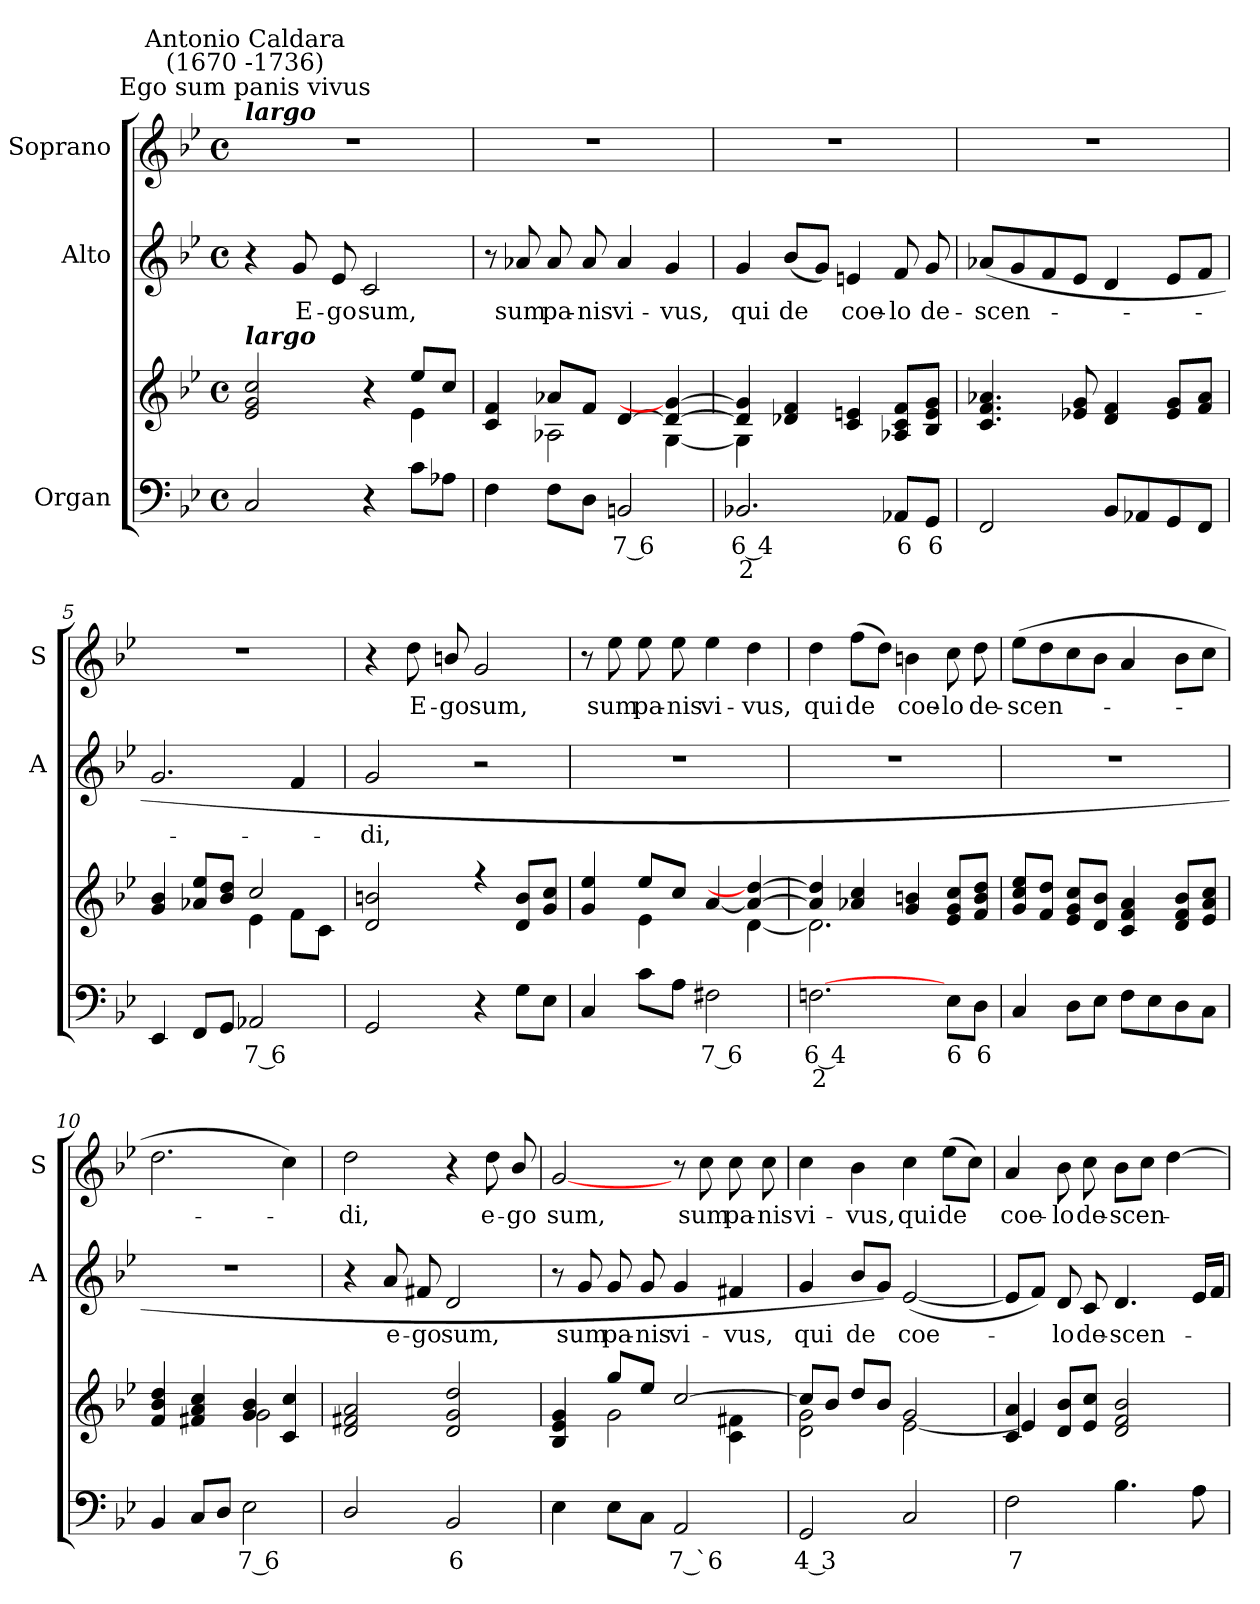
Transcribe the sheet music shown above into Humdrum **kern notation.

**kern	**text	**text	**kern	**kern	**text	**kern	**text
*part3	*part3	*part3	*part3	*part2	*part2	*part1	*part1
*staff4	*staff4	*staff4	*staff3	*staff2	*staff2	*staff1	*staff1
*I"Organ	*	*	*	*I"Alto	*	*I"Soprano	*
*	*	*	*	*I'A	*	*I'S	*
*clefF4	*	*	*clefG2	*clefG2	*	*clefG2	*
*k[b-e-]	*	*	*k[b-e-]	*k[b-e-]	*	*k[b-e-]	*
*B-:	*	*	*B-:	*B-:	*	*B-:	*
*M4/4	*	*	*M4/4	*M4/4	*	*M4/4	*
*met(c)	*	*	*met(c)	*met(c)	*	*met(c)	*
=1	=1	=1	=1	=1	=1	=1	=1
*	*	*	*^	*	*	*	*
!	!	!	!	!	!	!	!LO:TX:a:Bi:t=largo	!
!	!	!	!	!	!	!	!LO:TX:a:cj:t=Ego sum panis vivus	!
!	!	!	!	!	!	!	!LO:TX:a:cj:t=Antonio Caldara\n(1670 -1736)	!
!	!	!	!LO:TX:a:Bi:t=largo	!	!	!	!	!
2C	.	.	2e-/ 2g/ 2cc/	2.ryy	4r	.	1r	.
!	!	!	!	!	!	!LO:LY:b	!	!
.	.	.	.	.	8g	E-	.	.
!	!	!	!	!	!	!LO:LY:b	!	!
.	.	.	.	.	8e-	-go	.	.
!	!	!	!	!	!	!LO:LY:b	!	!
4r	.	.	4r	.	2c	sum,	.	.
8cL	.	.	8ee-/L	4e-\	.	.	.	.
8A-XJ	.	.	8cc/J	.	.	.	.	.
=2	=2	=2	=2	=2	=2	=2	=2	=2
4F	.	.	4c/ 4f/	4ryy	8r	.	1r	.
!	!	!	!	!	!	!LO:LY:b	!	!
.	.	.	.	.	8a-X	sum	.	.
!	!	!	!	!	!	!LO:LY:b	!	!
8FL	.	.	8a-X/L	2A-X\	8a-	pa-	.	.
!	!	!	!	!	!	!LO:LY:b	!	!
8DJ	.	.	8f/J	.	8a-	-nis	.	.
!	!LO:LY:b	!	!	!	!	!LO:LY:b	!	!
2BBn	7 6	.	[4d/	.	4a-	vi-	.	.
!	!	!	!	!	!	!LO:LY:b	!	!
.	.	.	4d/_ 4g/_	[4G\	4g	-vus,	.	.
=3	=3	=3	=3	=3	=3	=3	=3	=3
!	!LO:LY:b	!LO:LY:b	!	!	!	!LO:LY:b	!	!
2.BB-X	6 4	2	4d/] 4g/]	4G\]	4g	qui	1r	.
!	!	!	!	!	!	!LO:LY:b	!	!
.	.	.	4d-X/ 4f/	2.ryy	(<8b-L	de	.	.
.	.	.	.	.	8gJ)	.	.	.
!	!	!	!	!	!	!LO:LY:b	!	!
.	.	.	4c/ 4en/	.	4en	coe-	.	.
!	!LO:LY:b	!	!	!	!	!LO:LY:b	!	!
8AA-XL	6	.	8A-X/ 8c/ 8f/L	.	8f	-lo	.	.
!	!LO:LY:b	!	!	!	!	!LO:LY:b	!	!
8GGJ	6	.	8B-/ 8e/ 8g/J	.	8g	de-	.	.
=4	=4	=4	=4	=4	=4	=4	=4	=4
!	!	!	!	!	!	!LO:LY:b	!	!
2FF	.	.	4.c/ 4.f/ 4.a-X/	1ryy	(<8a-XL	-scen-	1r	.
.	.	.	.	.	8g	.	.	.
.	.	.	.	.	8f	.	.	.
.	.	.	8e-X/ 8g/	.	8e-J	.	.	.
8BB-L	.	.	4d/ 4f/	.	4d	.	.	.
8AA-X	.	.	.	.	.	.	.	.
8GG	.	.	8e-/ 8g/L	.	8e-L	.	.	.
8FFJ	.	.	8f/ 8a-/J	.	8fJ	.	.	.
=5	=5	=5	=5	=5	=5	=5	=5	=5
4EE-	.	.	4g/ 4b-/	2ryy	2.g	.	1r	.
8FFL	.	.	8a-X/ 8ee-/L	.	.	.	.	.
8GGJ	.	.	8b-/ 8dd/J	.	.	.	.	.
!	!LO:LY:b	!	!	!	!	!	!	!
2AA-X	7 6	.	2cc/	4e-\	.	.	.	.
.	.	.	.	8f\L	4f	.	.	.
.	.	.	.	8c\J	.	.	.	.
!!LO:LB:g=z
=6	=6	=6	=6	=6	=6	=6	=6	=6
!	!	!	!	!	!	!LO:LY:b	!	!
2GG	.	.	2d/ 2bn/	1ryy	2g	di,	4r	.
!	!	!	!	!	!	!	!	!LO:LY:b
.	.	.	.	.	.	.	8dd	E-
!	!	!	!	!	!	!	!	!LO:LY:b
.	.	.	.	.	.	.	8bn/	-go
!	!	!	!	!	!	!	!	!LO:LY:b
4r	.	.	4r	.	2r	.	2g	sum,
8GL	.	.	8d/ 8b/L	.	.	.	.	.
8E-J	.	.	8g/ 8cc/J	.	.	.	.	.
=7	=7	=7	=7	=7	=7	=7	=7	=7
4C	.	.	4g/ 4ee-/	4ryy	1r	.	8r	.
!	!	!	!	!	!	!	!	!LO:LY:b
.	.	.	.	.	.	.	8ee-	sum
!	!	!	!	!	!	!	!	!LO:LY:b
8cL	.	.	8ee-/L	4e-\	.	.	8ee-	pa-
!	!	!	!	!	!	!	!	!LO:LY:b
8AJ	.	.	8cc/J	.	.	.	8ee-	-nis
!	!LO:LY:b	!	!	!	!	!	!	!LO:LY:b
2F#X	7 6	.	[4a/	4ryy	.	.	4ee-	vi-
!	!	!	!	!	!	!	!	!LO:LY:b
.	.	.	4a/_ 4dd/_	[4d\	.	.	4dd	-vus,
=8	=8	=8	=8	=8	=8	=8	=8	=8
!	!LO:LY:b	!LO:LY:b	!	!	!	!	!	!LO:LY:b
[2.Fn	6 4	2	4a/] 4dd/]	2.d\]	1r	.	4dd	qui
!	!	!	!	!	!	!	!	!LO:LY:b
.	.	.	4a-X/ 4cc/	.	.	.	(>8ffL	de
.	.	.	.	.	.	.	8ddJ)	.
!	!	!	!	!	!	!	!	!LO:LY:b
.	.	.	4g/ 4bn/	.	.	.	4bn	coe-
!	!LO:LY:b	!	!	!	!	!	!	!LO:LY:b
8E-L	6	.	8e-/ 8g/ 8cc/L	4ryy	.	.	8cc	-lo
!	!LO:LY:b	!	!	!	!	!	!	!LO:LY:b
8DJ	6	.	8f/ 8b/ 8dd/J	.	.	.	8dd	de-
=9	=9	=9	=9	=9	=9	=9	=9	=9
!	!	!	!	!	!	!	!	!LO:LY:b
4C	.	.	8g/ 8cc/ 8ee-/L	1ryy	1r	.	(>8ee-L	-scen-
.	.	.	8f/ 8dd/J	.	.	.	8dd	.
8DL	.	.	8e-/ 8g/ 8cc/L	.	.	.	8cc	.
8E-J	.	.	8d/ 8b-/J	.	.	.	8b-J	.
8FL	.	.	4c/ 4f/ 4a/	.	.	.	4a	.
8E-	.	.	.	.	.	.	.	.
8D	.	.	8d/ 8f/ 8b-/L	.	.	.	8b-L	.
8CJ	.	.	8e-/ 8a/ 8cc/J	.	.	.	8ccJ	.
=10	=10	=10	=10	=10	=10	=10	=10	=10
4BB-	.	.	4f/ 4b-/ 4dd/	2ryy	1r	.	2.dd	.
8CL	.	.	4f#X/ 4a/ 4cc/	.	.	.	.	.
8DJ	.	.	.	.	.	.	.	.
!	!LO:LY:b	!	!	!	!	!	!	!
2E-	7 6	.	4g/ 4b-/	2g\	.	.	.	.
.	.	.	4c/ 4cc/	.	.	.	4cc)	.
!!LO:LB:g=z
=11	=11	=11	=11	=11	=11	=11	=11	=11
!	!	!	!	!	!	!	!	!LO:LY:b
2D/	.	.	2d/ 2f#X/ 2a/	1ryy	4r	.	2dd	di,
!	!	!	!	!	!	!LO:LY:b	!	!
.	.	.	.	.	8a	e-	.	.
!	!	!	!	!	!	!LO:LY:b	!	!
.	.	.	.	.	8f#X	-go	.	.
!	!LO:LY:b	!	!	!	!	!LO:LY:b	!	!
2BB-	6	.	2d/ 2g/ 2dd/	.	2d	sum,	4r	.
!	!	!	!	!	!	!	!	!LO:LY:b
.	.	.	.	.	.	.	8dd	e-
!	!	!	!	!	!	!	!	!LO:LY:b
.	.	.	.	.	.	.	8b-/	-go
=12	=12	=12	=12	=12	=12	=12	=12	=12
!	!	!	!	!	!	!	!	!LO:LY:b
4E-	.	.	4B-/ 4e-/ 4g/	4ryy	8r	.	[2g	sum,
!	!	!	!	!	!	!LO:LY:b	!	!
.	.	.	.	.	8g	sum	.	.
!	!	!	!	!	!	!LO:LY:b	!	!
8E-L	.	.	8gg/L	2g\	8g	pa-	.	.
!	!	!	!	!	!	!LO:LY:b	!	!
8CJ	.	.	8ee-/J	.	8g	-nis	.	.
!	!LO:LY:b	!	!	!	!	!LO:LY:b	!	!
2AA	7 `6	.	[2cc/	.	4g	vi-	8r	.
!	!	!	!	!	!	!	!	!LO:LY:b
.	.	.	.	.	.	.	8cc	sum
!	!	!	!	!	!	!LO:LY:b	!	!LO:LY:b
.	.	.	.	4c\ 4f#X\	4f#X	-vus,	8cc	pa-
!	!	!	!	!	!	!	!	!LO:LY:b
.	.	.	.	.	.	.	8cc	-nis
=13	=13	=13	=13	=13	=13	=13	=13	=13
!	!LO:LY:b	!	!	!	!	!LO:LY:b	!	!LO:LY:b
2GG	4 3	.	8cc/L]	2d\ 2g\	4g	qui	4cc	vi-
.	.	.	8b-/J	.	.	.	.	.
!	!	!	!	!	!	!LO:LY:b	!	!LO:LY:b
.	.	.	8dd/L	.	8b-L	de	4b-	-vus,
.	.	.	8b-/J	.	8gJ)	.	.	.
!	!	!	!	!	!	!LO:LY:b	!	!LO:LY:b
2C	.	.	2g/	[2e-\	(<[2e-	coe-	4cc	qui
!	!	!	!	!	!	!	!	!LO:LY:b
.	.	.	.	.	.	.	(>8ee-L	de
.	.	.	.	.	.	.	8ccJ)	.
=14	=14	=14	=14	=14	=14	=14	=14	=14
!	!LO:LY:b	!	!	!	!	!	!	!LO:LY:b
2F	7	.	4c/ 4a/	4e-/]	8e-L]	.	4a	coe-
.	.	.	.	.	8fJ)	.	.	.
!	!	!	!	!	!	!LO:LY:b	!	!LO:LY:b
.	.	.	8d/ 8b-/L	4ryy	8d	lo	8b-	-lo
!	!	!	!	!	!	!LO:LY:b	!	!LO:LY:b
.	.	.	8e-/ 8cc/J	.	8c	de-	8cc	de-
!	!	!	!	!	!	!LO:LY:b	!	!LO:LY:b
4.B-	.	.	2d/ 2f/ 2b-/	2ryy	4.d	-scen-	8b-L	-scen-
.	.	.	.	.	.	.	8ccJ	.
.	.	.	.	.	.	.	[4dd	.
8A	.	.	.	.	16e-LL	.	.	.
.	.	.	.	.	16fJJ	.	.	.
*	*	*	*v	*v	*	*	*	*
=	=	=	=	=	=	=	=
*-	*-	*-	*-	*-	*-	*-	*-
